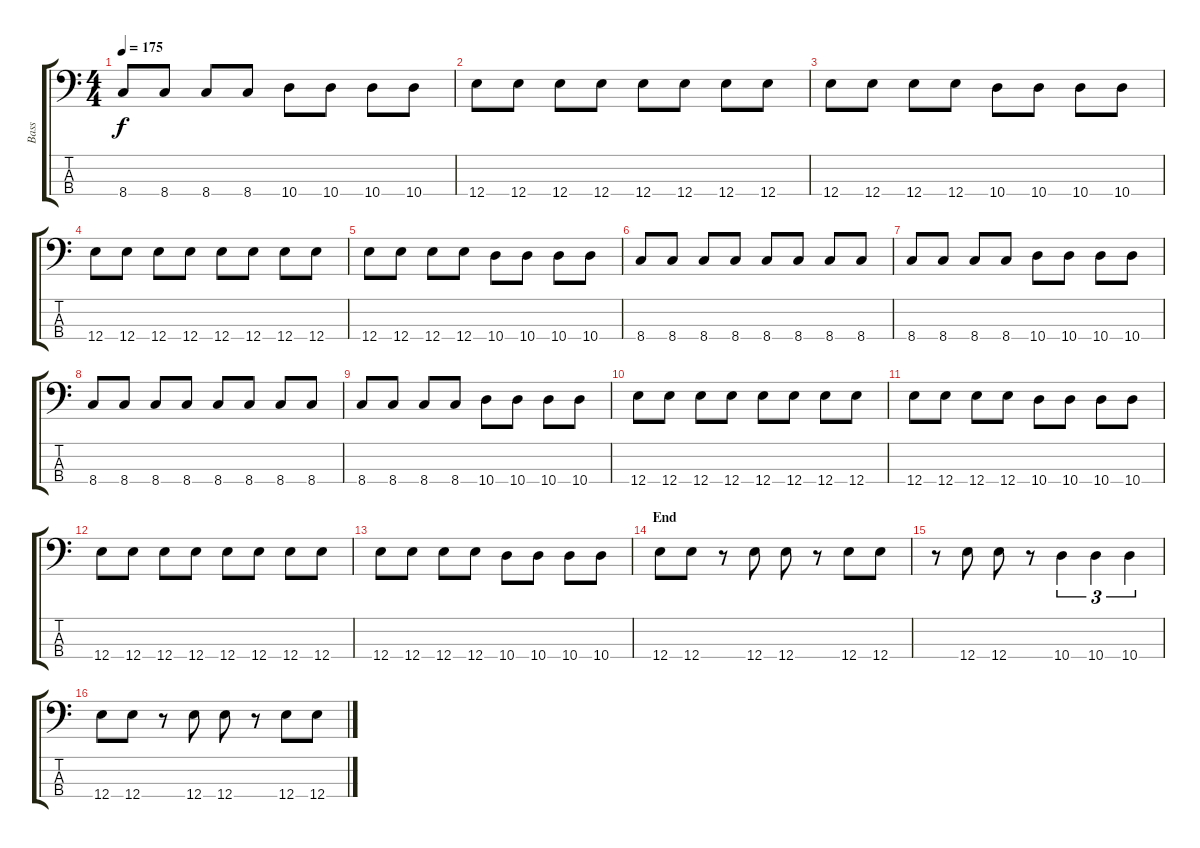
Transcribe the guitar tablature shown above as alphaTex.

\track ("Bass" "Bass") {mute instrument acousticbass}
\staff {score tabs}
\tuning (G2 D2 A1 E1) {hide}
\ts (4 4)
\tempo 175
\clef f4
\ks c
8.4.8{dy f} 8.4.8 8.4.8 8.4.8 10.4.8 10.4.8 10.4.8 10.4.8 |
12.4.8 12.4.8 12.4.8 12.4.8 12.4.8 12.4.8 12.4.8 12.4.8 |
12.4.8 12.4.8 12.4.8 12.4.8 10.4.8 10.4.8 10.4.8 10.4.8 |
12.4.8 12.4.8 12.4.8 12.4.8 12.4.8 12.4.8 12.4.8 12.4.8 |
12.4.8 12.4.8 12.4.8 12.4.8 10.4.8 10.4.8 10.4.8 10.4.8 |
8.4.8 8.4.8 8.4.8 8.4.8 8.4.8 8.4.8 8.4.8 8.4.8 |
8.4.8 8.4.8 8.4.8 8.4.8 10.4.8 10.4.8 10.4.8 10.4.8 |
8.4.8 8.4.8 8.4.8 8.4.8 8.4.8 8.4.8 8.4.8 8.4.8 |
8.4.8 8.4.8 8.4.8 8.4.8 10.4.8 10.4.8 10.4.8 10.4.8 |
12.4.8 12.4.8 12.4.8 12.4.8 12.4.8 12.4.8 12.4.8 12.4.8 |
12.4.8 12.4.8 12.4.8 12.4.8 10.4.8 10.4.8 10.4.8 10.4.8 |
12.4.8 12.4.8 12.4.8 12.4.8 12.4.8 12.4.8 12.4.8 12.4.8 |
12.4.8 12.4.8 12.4.8 12.4.8 10.4.8 10.4.8 10.4.8 10.4.8 |
\section ("" "End")
12.4.8 12.4.8 r.8 12.4.8 12.4.8 r.8 12.4.8 12.4.8 |
r.8 12.4.8 12.4.8 r.8 10.4.4{tu (3 2)} 10.4.4{tu (3 2)} 10.4.4{tu (3 2)} |
12.4.8 12.4.8 r.8 12.4.8 12.4.8 r.8 12.4.8 12.4.8
